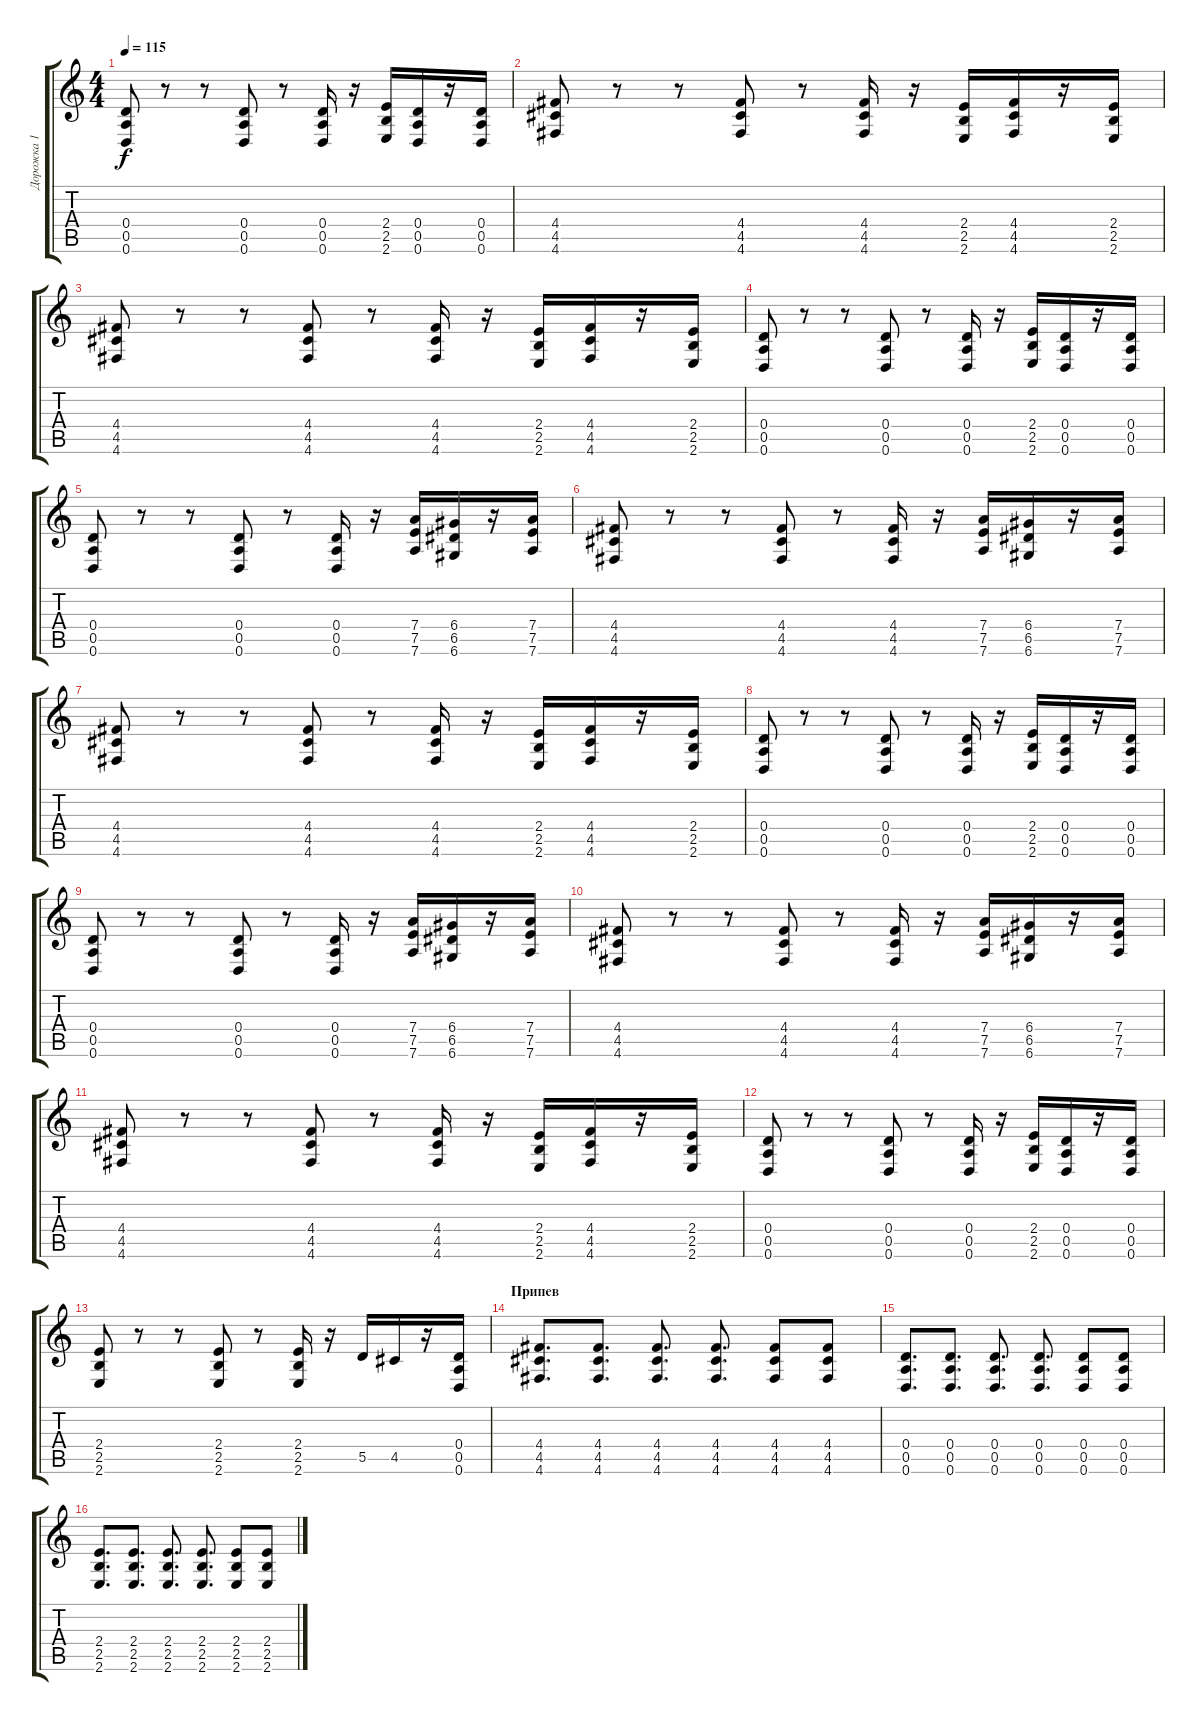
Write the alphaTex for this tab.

\track ("Дорожка 1" "Дорожка 1") {instrument distortionguitar}
\staff {score tabs}
\tuning (E4 B3 G3 D3 A2 D2) {hide}
\ts (4 4)
\tempo 115
\clef g2
\ks c
(0.4 0.5 0.6).8{dy f} r.8 r.8 (0.4 0.5 0.6).8 r.8 (0.4 0.5 0.6).16 r.16 (2.4 2.5 2.6).16 (0.4 0.5 0.6).16 r.16 (0.4 0.5 0.6).16 |
(4.4 4.5 4.6).8 r.8 r.8 (4.4 4.5 4.6).8 r.8 (4.4 4.5 4.6).16 r.16 (2.4 2.5 2.6).16 (4.4 4.5 4.6).16 r.16 (2.4 2.5 2.6).16 |
(4.4 4.5 4.6).8 r.8 r.8 (4.4 4.5 4.6).8 r.8 (4.4 4.5 4.6).16 r.16 (2.4 2.5 2.6).16 (4.4 4.5 4.6).16 r.16 (2.4 2.5 2.6).16 |
(0.4 0.5 0.6).8 r.8 r.8 (0.4 0.5 0.6).8 r.8 (0.4 0.5 0.6).16 r.16 (2.4 2.5 2.6).16 (0.4 0.5 0.6).16 r.16 (0.4 0.5 0.6).16 |
(0.4 0.5 0.6).8 r.8 r.8 (0.4 0.5 0.6).8 r.8 (0.4 0.5 0.6).16 r.16 (7.4 7.5 7.6).16 (6.4 6.5 6.6).16 r.16 (7.4 7.5 7.6).16 |
(4.4 4.5 4.6).8 r.8 r.8 (4.4 4.5 4.6).8 r.8 (4.4 4.5 4.6).16 r.16 (7.4 7.5 7.6).16 (6.4 6.5 6.6).16 r.16 (7.4 7.5 7.6).16 |
(4.4 4.5 4.6).8 r.8 r.8 (4.4 4.5 4.6).8 r.8 (4.4 4.5 4.6).16 r.16 (2.4 2.5 2.6).16 (4.4 4.5 4.6).16 r.16 (2.4 2.5 2.6).16 |
(0.4 0.5 0.6).8 r.8 r.8 (0.4 0.5 0.6).8 r.8 (0.4 0.5 0.6).16 r.16 (2.4 2.5 2.6).16 (0.4 0.5 0.6).16 r.16 (0.4 0.5 0.6).16 |
(0.4 0.5 0.6).8 r.8 r.8 (0.4 0.5 0.6).8 r.8 (0.4 0.5 0.6).16 r.16 (7.4 7.5 7.6).16 (6.4 6.5 6.6).16 r.16 (7.4 7.5 7.6).16 |
(4.4 4.5 4.6).8 r.8 r.8 (4.4 4.5 4.6).8 r.8 (4.4 4.5 4.6).16 r.16 (7.4 7.5 7.6).16 (6.4 6.5 6.6).16 r.16 (7.4 7.5 7.6).16 |
(4.4 4.5 4.6).8 r.8 r.8 (4.4 4.5 4.6).8 r.8 (4.4 4.5 4.6).16 r.16 (2.4 2.5 2.6).16 (4.4 4.5 4.6).16 r.16 (2.4 2.5 2.6).16 |
(0.4 0.5 0.6).8 r.8 r.8 (0.4 0.5 0.6).8 r.8 (0.4 0.5 0.6).16 r.16 (2.4 2.5 2.6).16 (0.4 0.5 0.6).16 r.16 (0.4 0.5 0.6).16 |
(2.4 2.5 2.6).8 r.8 r.8 (2.4 2.5 2.6).8 r.8 (2.4 2.5 2.6).16 r.16 5.5.16 4.5.16 r.16 (0.4 0.5 0.6).16 |
\section ("" "Припев")
(4.4 4.5 4.6).8{d} (4.4 4.5 4.6).8{d} (4.4 4.5 4.6).8{d} (4.4 4.5 4.6).8{d} (4.4 4.5 4.6).8 (4.4 4.5 4.6).8 |
(0.4 0.5 0.6).8{d} (0.4 0.5 0.6).8{d} (0.4 0.5 0.6).8{d} (0.4 0.5 0.6).8{d} (0.4 0.5 0.6).8 (0.4 0.5 0.6).8 |
(2.4 2.5 2.6).8{d} (2.4 2.5 2.6).8{d} (2.4 2.5 2.6).8{d} (2.4 2.5 2.6).8{d} (2.4 2.5 2.6).8 (2.4 2.5 2.6).8
